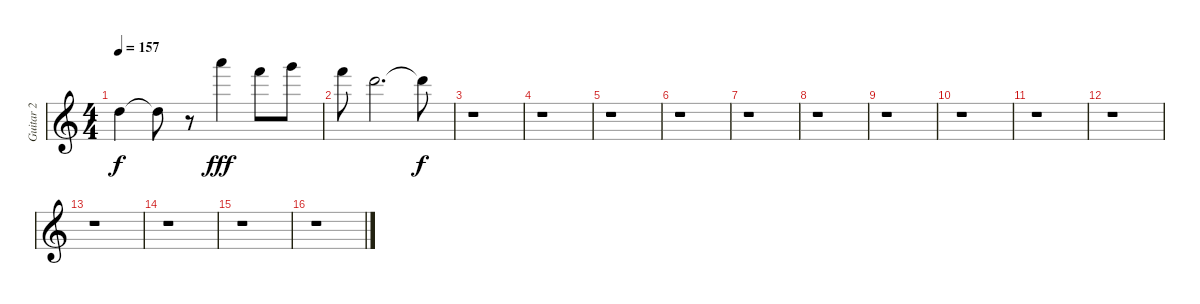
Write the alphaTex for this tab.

\track ("Guitar 2" "Guitar 2") {instrument distortionguitar}
\staff {score}
\tuning (E4 B3 G3 D3 A2 E2) {hide}
\ts (4 4)
\tempo 157
\clef g2
\ks c
7.3{t}.4{dy f} 7.3{t}.8 r.8 15.1{be (custom 0 4 20 4 40 0 60 0)}.4{dy fff} 13.1.8 15.1.8 |
13.1.8 15.2.2{d} 15.2{t}.8{dy f} |
r.1 |
r.1 |
r.1 |
r.1 |
r.1 |
r.1 |
r.1 |
r.1 |
r.1 |
r.1 |
r.1 |
r.1 |
r.1 |
r.1
